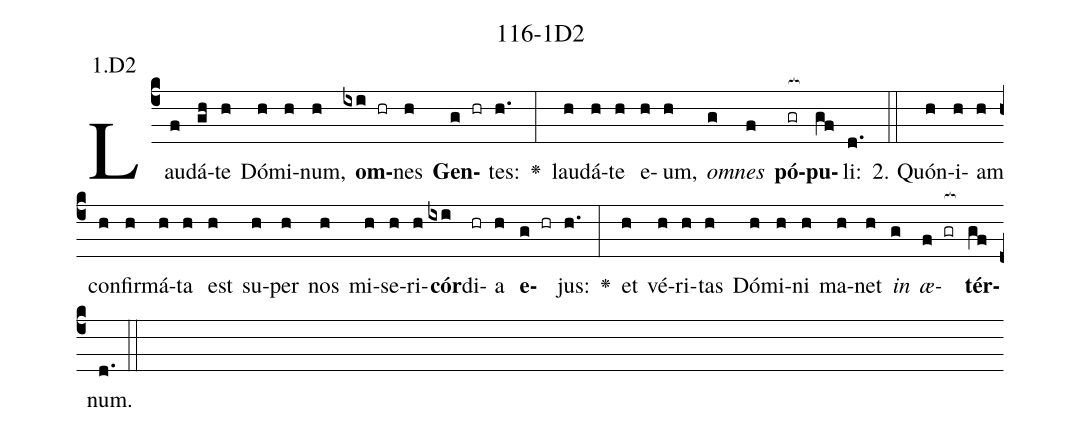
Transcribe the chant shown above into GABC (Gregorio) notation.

name: 116-1D2;
annotation: 1.D2;
%%
(c4)Lau(f)dá(gh)te(h) Dó(h)mi(h)num,(h) <b>om</b>(ixi hr)nes(h) <b>Gen</b>(g hr)tes:(h.) <v>\greheightstar</v>(:) lau(h)dá(h)te(h) e(h)um,(h) <i>om</i>(g)<i>nes</i>(f) <b>pó</b>(gr[ocb:1{])<b>pu</b>(gf[ocb:0}])li:(d.) (::)
2. Quón(h)i(h)am(h) con(h)fir(h)má(h)ta(h) est(h) su(h)per(h) nos(h) mi(h)se(h)ri(h)<b>cór</b>(ixi)di(hr)a(h) <b>e</b>(g hr)jus:(h.) <v>\greheightstar</v>(:) et(h) vé(h)ri(h)tas(h) Dó(h)mi(h)ni(h) ma(h)net(h) <i>in</i>(g) <i>æ</i>(f gr[ocb:1{])<b>tér</b>(gf[ocb:0}])num.(d.) (::)
